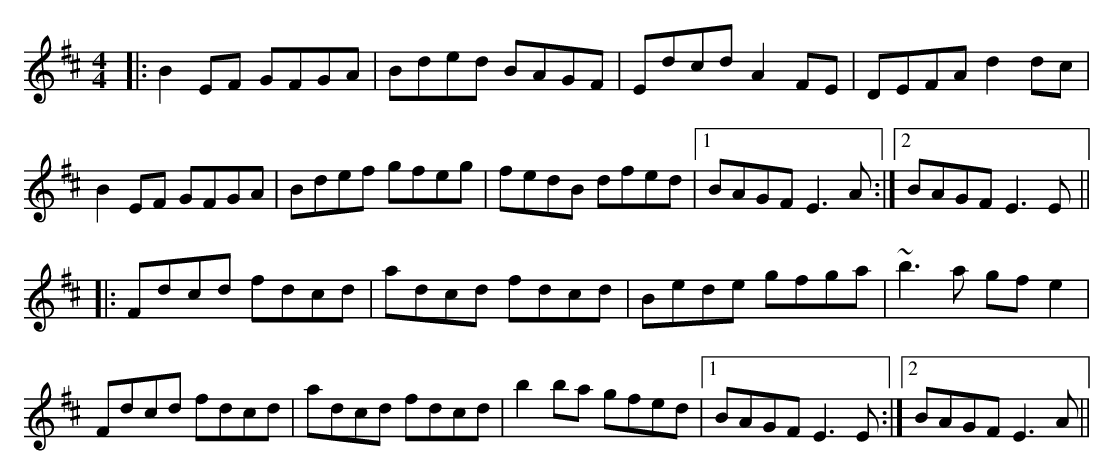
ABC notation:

X:1
M:4/4
K:Edor
|:B2EF GFGA|Bded BAGF|Edcd A2FE|DEFA d2dc|
B2EF GFGA|Bdef gfeg|fedB dfed|1 BAGF E3A:|2 BAGF E3E||
|:Fdcd fdcd|adcd fdcd|Bede gfga|~b3a gfe2|
Fdcd fdcd|adcd fdcd|b2ba gfed|1 BAGF E3E:|2 BAGF E3A||
